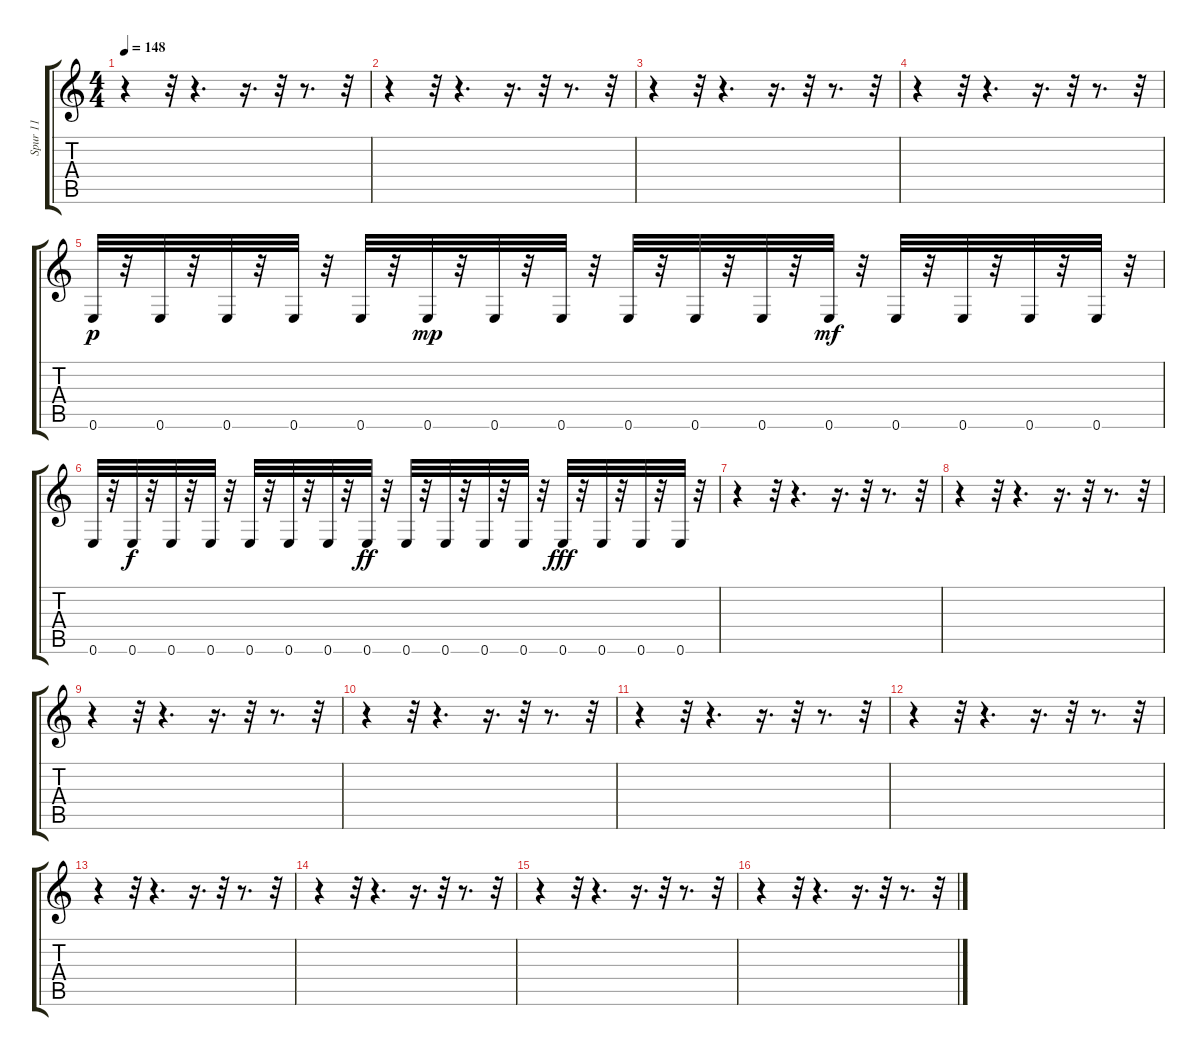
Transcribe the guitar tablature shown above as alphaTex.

\track ("Spur 11" "Spur 11") {instrument acousticguitarsteel}
\staff {score tabs}
\tuning (E4 B3 G3 D3 A2 E2) {hide}
\ts (4 4)
\tempo 148
\clef g2
\ks c
r.4{dy p} r.32 r.4{d} r.16{d} r.32 r.8{d} r.32 |
r.4 r.32 r.4{d} r.16{d} r.32 r.8{d} r.32 |
r.4 r.32 r.4{d} r.16{d} r.32 r.8{d} r.32 |
r.4 r.32 r.4{d} r.16{d} r.32 r.8{d} r.32 |
0.6.32 r.32 0.6.32 r.32 0.6.32 r.32 0.6.32 r.32 0.6.32 r.32 0.6.32{dy mp} r.32 0.6.32 r.32 0.6.32 r.32 0.6.32 r.32 0.6.32 r.32 0.6.32 r.32 0.6.32{dy mf} r.32 0.6.32 r.32 0.6.32 r.32 0.6.32 r.32 0.6.32 r.32 |
0.6.32 r.32 0.6.32{dy f} r.32 0.6.32 r.32 0.6.32 r.32 0.6.32 r.32 0.6.32 r.32 0.6.32 r.32 0.6.32{dy ff} r.32 0.6.32 r.32 0.6.32 r.32 0.6.32 r.32 0.6.32 r.32 0.6.32{dy fff} r.32 0.6.32 r.32 0.6.32 r.32 0.6.32 r.32 |
r.4 r.32 r.4{d} r.16{d} r.32 r.8{d} r.32 |
r.4 r.32 r.4{d} r.16{d} r.32 r.8{d} r.32 |
r.4 r.32 r.4{d} r.16{d} r.32 r.8{d} r.32 |
r.4 r.32 r.4{d} r.16{d} r.32 r.8{d} r.32 |
r.4 r.32 r.4{d} r.16{d} r.32 r.8{d} r.32 |
r.4 r.32 r.4{d} r.16{d} r.32 r.8{d} r.32 |
r.4 r.32 r.4{d} r.16{d} r.32 r.8{d} r.32 |
r.4 r.32 r.4{d} r.16{d} r.32 r.8{d} r.32 |
r.4 r.32 r.4{d} r.16{d} r.32 r.8{d} r.32 |
r.4 r.32 r.4{d} r.16{d} r.32 r.8{d} r.32
